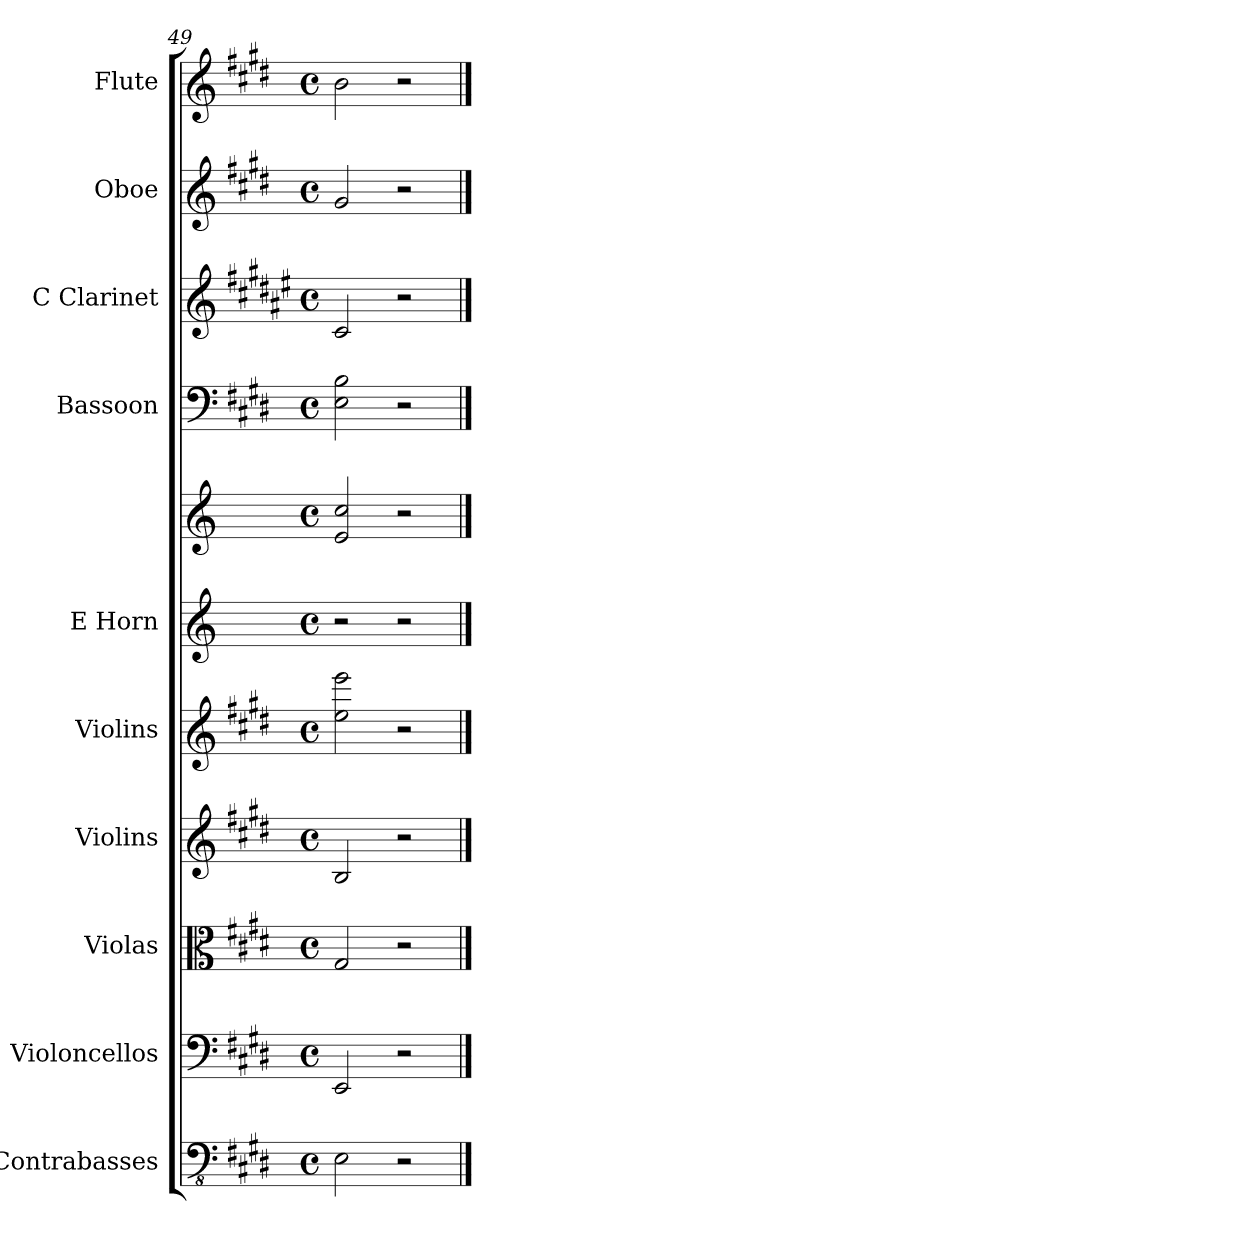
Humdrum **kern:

**kern	**kern	**kern	**kern	**kern	**kern	**kern	**kern	**kern	**kern	**kern
*part10	*part9	*part8	*part7	*part6	*part5	*part5	*part4	*part3	*part2	*part1
*staff11	*staff10	*staff9	*staff8	*staff7	*staff6	*staff5	*staff4	*staff3	*staff2	*staff1
*I"Contrabasses	*I"Violoncellos	*I"Violas	*I"Violins	*I"Violins	*I"E Horn	*	*I"Bassoon	*I"C Clarinet	*I"Oboe	*I"Flute
*I'Cbs.	*I'Vcs.	*I'Vlas.	*I'Vlns.	*I'Vlns.	*I'E Hn.	*	*I'Bsn.	*I'C Cl.	*I'Ob.	*I'Fl.
*clefFv4	*clefF4	*clefC3	*clefG2	*clefG2	*clefG2	*clefG2	*clefF4	*clefG2	*clefG2	*clefG2
*	*	*	*	*	*ITrd5c8	*ITrd5c8	*	*ITrd1c2	*	*
*k[f#c#g#d#]	*k[f#c#g#d#]	*k[f#c#g#d#]	*k[f#c#g#d#]	*k[f#c#g#d#]	*k[f#c#g#d#]	*k[f#c#g#d#]	*k[f#c#g#d#]	*k[f#c#g#d#]	*k[f#c#g#d#]	*k[f#c#g#d#]
*M4/4	*M4/4	*M4/4	*M4/4	*M4/4	*M4/4	*M4/4	*M4/4	*M4/4	*M4/4	*M4/4
*met(c)	*met(c)	*met(c)	*met(c)	*met(c)	*met(c)	*met(c)	*met(c)	*met(c)	*met(c)	*met(c)
=49	=49	=49	=49	=49	=49	=49	=49	=49	=49	=49
2EE\	2EE/	2G#/	2B/	2ee\ 2eee\	2r	2G#/ 2e/	2E\ 2B\	2B/	2g#/	2b\
2r	2r	2r	2r	2r	2r	2r	2r	2r	2r	2r
==	==	==	==	==	==	==	==	==	==	==
*-	*-	*-	*-	*-	*-	*-	*-	*-	*-	*-
